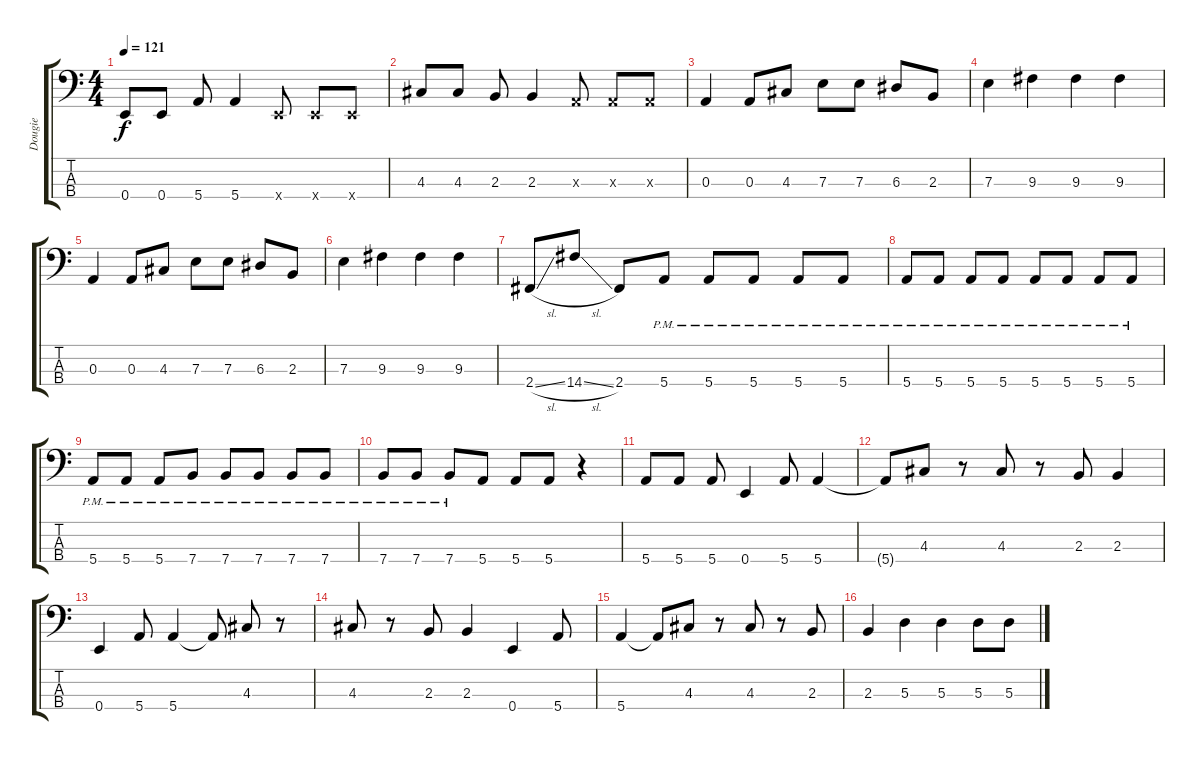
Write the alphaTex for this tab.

\track ("Dougie" "Dougie") {instrument electricbasspick}
\staff {score tabs}
\tuning (G2 D2 A1 E1) {hide}
\ts (4 4)
\tempo 121
\clef f4
\ks c
0.4.8{dy f} 0.4.8 5.4.8 5.4.4 0.4{x}.8 0.4{x}.8 0.4{x}.8 |
4.3.8 4.3.8 2.3.8 2.3.4 0.3{x}.8 0.3{x}.8 0.3{x}.8 |
0.3.4 0.3.8 4.3.8 7.3.8 7.3.8 6.3.8 2.3.8 |
7.3.4 9.3.4 9.3.4 9.3.4 |
0.3.4 0.3.8 4.3.8 7.3.8 7.3.8 6.3.8 2.3.8 |
7.3.4 9.3.4 9.3.4 9.3.4 |
2.4{sl}.8 14.4{sl}.8 2.4.8 5.4{pm}.8 5.4{pm}.8 5.4{pm}.8 5.4{pm}.8 5.4{pm}.8 |
5.4{pm}.8 5.4{pm}.8 5.4{pm}.8 5.4{pm}.8 5.4{pm}.8 5.4{pm}.8 5.4{pm}.8 5.4{pm}.8 |
5.4{pm}.8 5.4{pm}.8 5.4{pm}.8 7.4{pm}.8 7.4{pm}.8 7.4{pm}.8 7.4{pm}.8 7.4{pm}.8 |
7.4{pm}.8 7.4{pm}.8 7.4{pm}.8 5.4.8 5.4.8 5.4.8 r.4 |
5.4.8 5.4.8 5.4.8 0.4.4 5.4.8 5.4.4 |
5.4{t}.8 4.3.8 r.8 4.3.8 r.8 2.3.8 2.3.4 |
0.4.4 5.4.8 5.4.4 5.4{t}.8 4.3.8 r.8 |
4.3.8 r.8 2.3.8 2.3.4 0.4.4 5.4.8 |
5.4.4 5.4{t}.8 4.3.8 r.8 4.3.8 r.8 2.3.8 |
2.3.4 5.3.4 5.3.4 5.3.8 5.3.8
